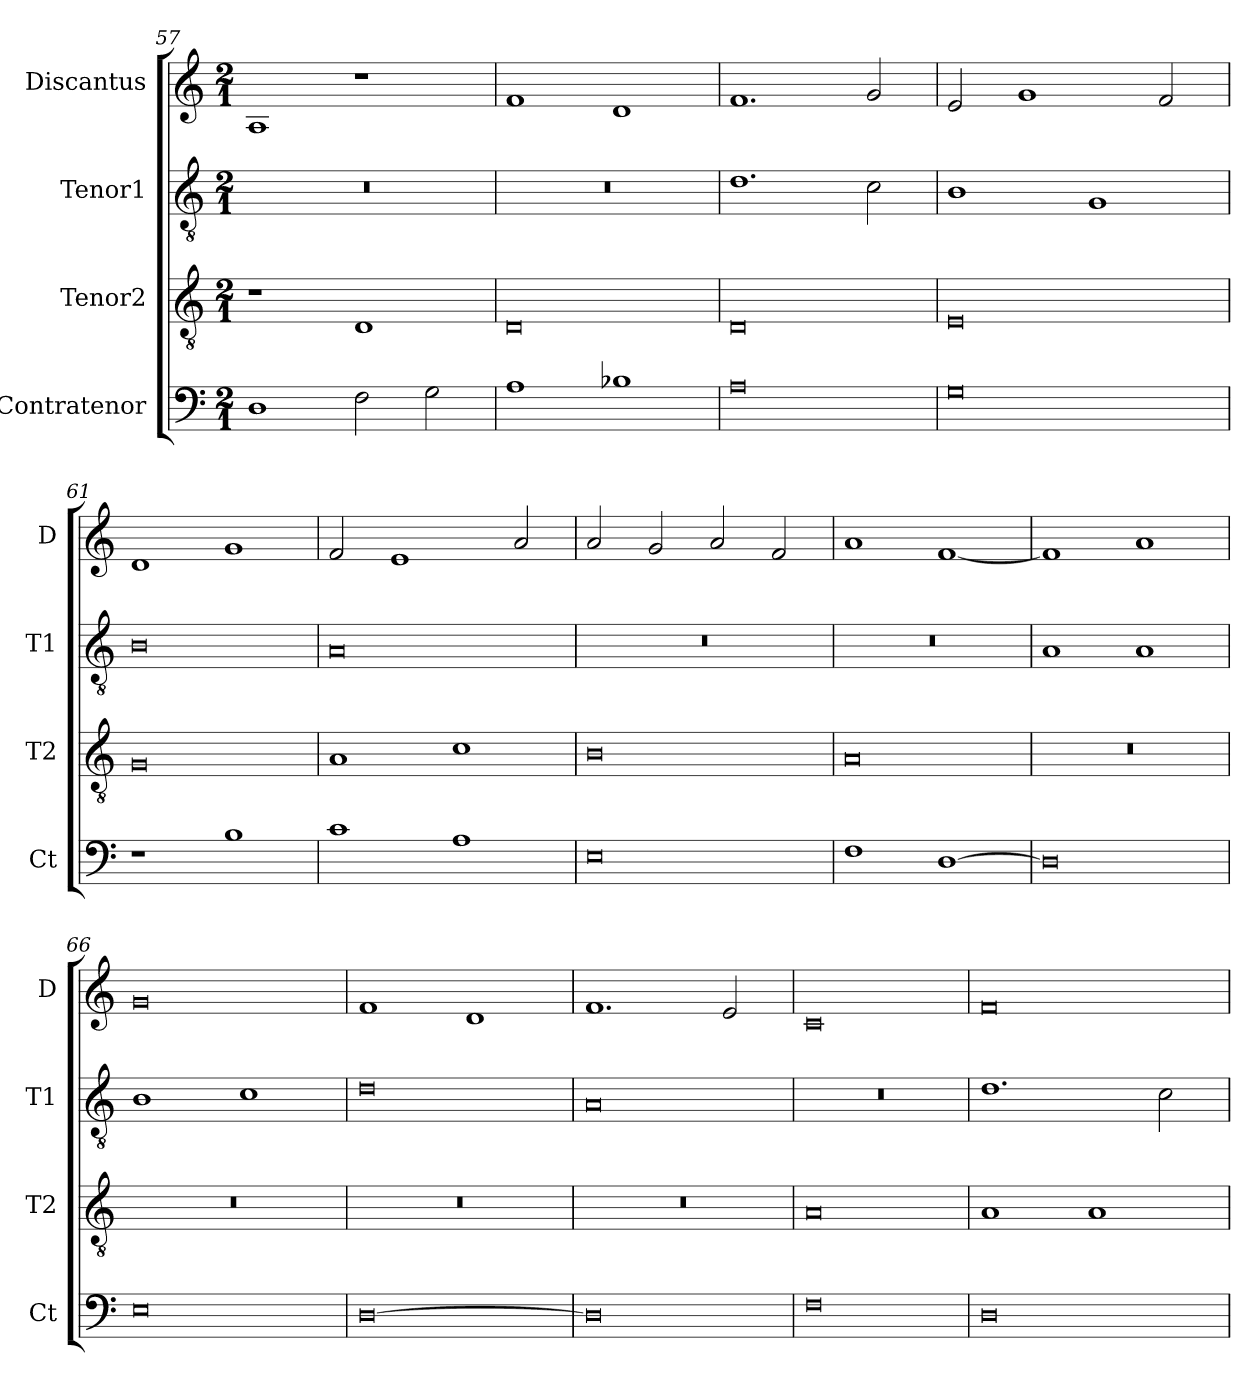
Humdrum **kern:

**kern	**kern	**kern	**kern
*part4	*part3	*part2	*part1
*staff4	*staff3	*staff2	*staff1
*I"Contratenor	*I"Tenor2	*I"Tenor1	*I"Discantus
*I'Ct	*I'T2	*I'T1	*I'D
*clefF4	*clefGv2	*clefGv2	*clefG2
*k[]	*k[]	*k[]	*k[]
*M2/1	*M2/1	*M2/1	*M2/1
=57	=57	=57	=57
1D	1r	0r	1A
2F	1D	.	1r
2G	.	.	.
=58	=58	=58	=58
1A	0D	0r	1f
1B-X	.	.	1d
=59	=59	=59	=59
0A	0D	1.d	1.f
.	.	2c	2g
=60	=60	=60	=60
0G	0E	1B	2e
.	.	.	1g
.	.	1G	.
.	.	.	2f
=61	=61	=61	=61
1r	0G	0B	1d
1B	.	.	1g
=62	=62	=62	=62
1c	1A	0A	2f
.	.	.	1e
1A	1c	.	.
.	.	.	2a
=63	=63	=63	=63
0E	0B	0r	2a
.	.	.	2g
.	.	.	2a
.	.	.	2f
=64	=64	=64	=64
1F	0A	0r	1a
[1D	.	.	[1f
=65	=65	=65	=65
0D]	0r	1A	1f]
.	.	1A	1a
=66	=66	=66	=66
0E	0r	1B	0g
.	.	1c	.
=67	=67	=67	=67
[0D	0r	0d	1f
.	.	.	1d
=68	=68	=68	=68
0D]	0r	0A	1.f
.	.	.	2e
=69	=69	=69	=69
0F	0A	0r	0c
=70	=70	=70	=70
0D	1A	1.d	0f
.	1A	.	.
.	.	2c	.
=	=	=	=
*-	*-	*-	*-
